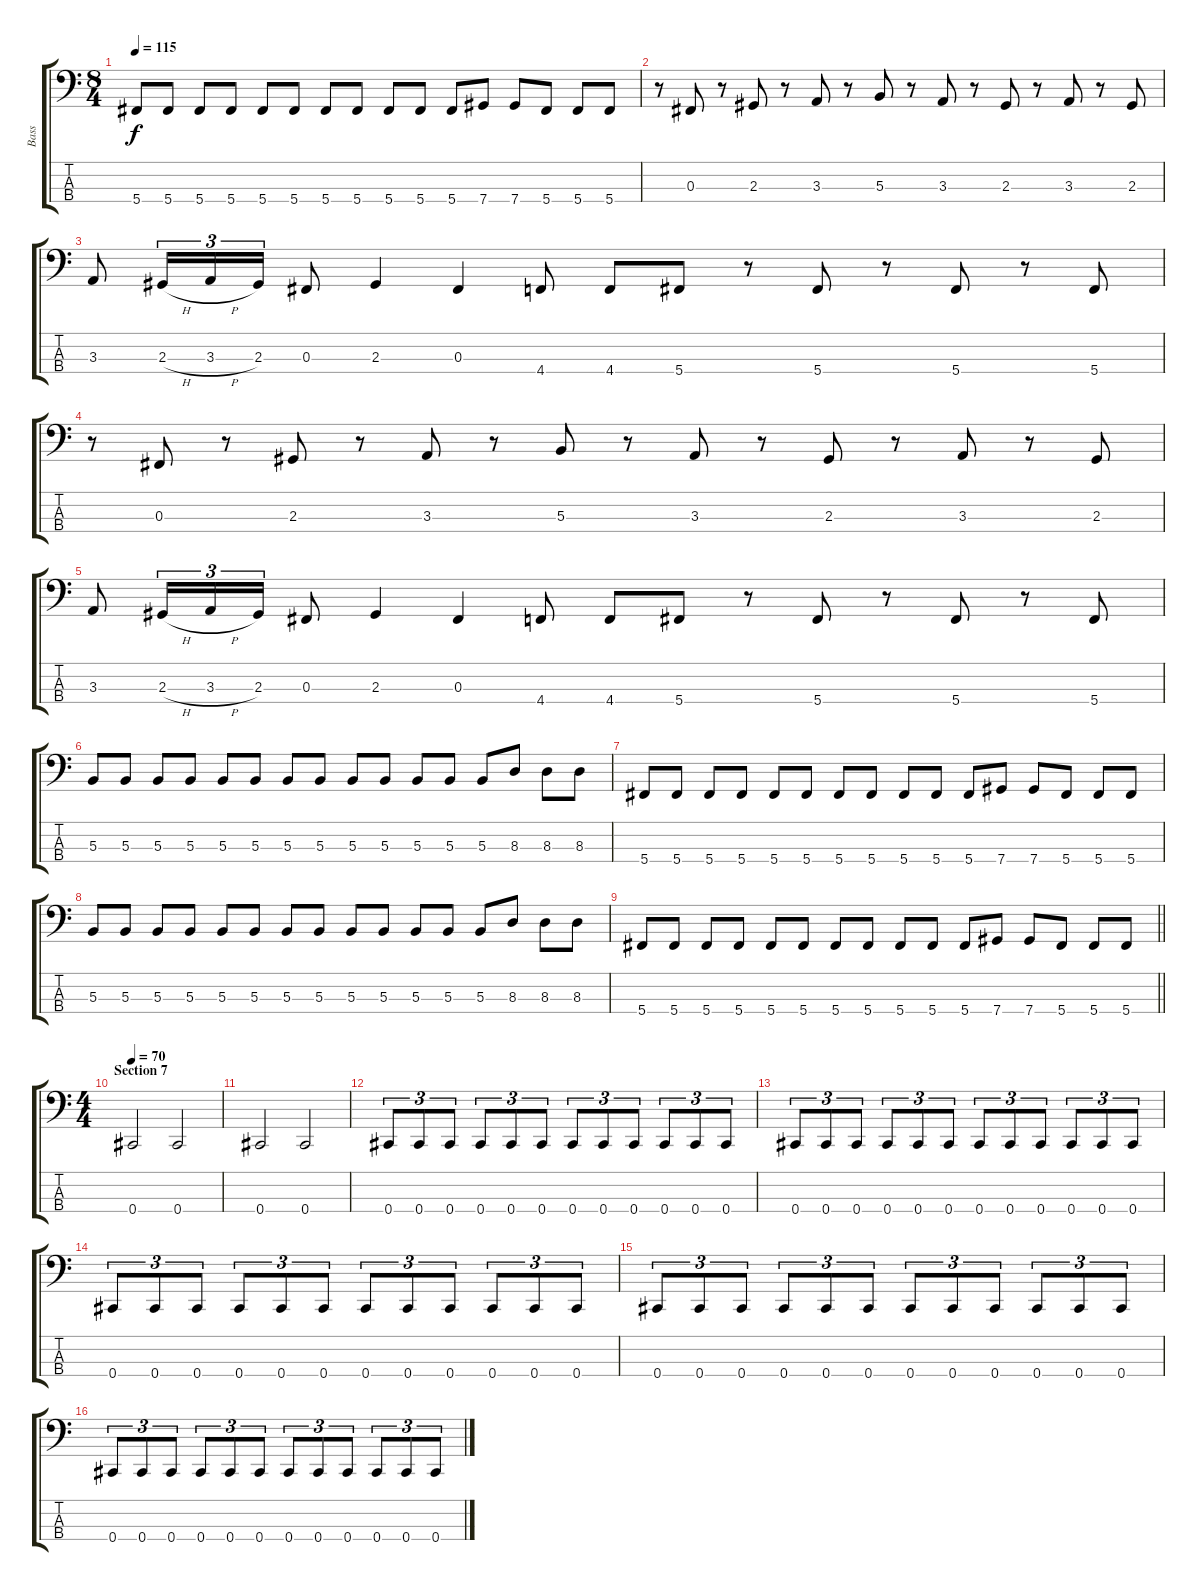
\track ("Bass" "Bass") {instrument electricbasspick}
\staff {score tabs}
\tuning (E2 B1 Gb1 Db1) {hide}
\ts (8 4)
\tempo 115
\clef f4
\ks c
5.4.8{dy f} 5.4.8 5.4.8 5.4.8 5.4.8 5.4.8 5.4.8 5.4.8 5.4.8 5.4.8 5.4.8 7.4.8 7.4.8 5.4.8 5.4.8 5.4.8 |
r.8 0.3.8 r.8 2.3.8 r.8 3.3.8 r.8 5.3.8 r.8 3.3.8 r.8 2.3.8 r.8 3.3.8 r.8 2.3.8 |
3.3.8 2.3{h}.16{tu (3 2)} 3.3{h}.16{tu (3 2)} 2.3.16{tu (3 2)} 0.3.8 2.3.4 0.3.4 4.4.8 4.4.8 5.4.8 r.8 5.4.8 r.8 5.4.8 r.8 5.4.8 |
r.8 0.3.8 r.8 2.3.8 r.8 3.3.8 r.8 5.3.8 r.8 3.3.8 r.8 2.3.8 r.8 3.3.8 r.8 2.3.8 |
3.3.8 2.3{h}.16{tu (3 2)} 3.3{h}.16{tu (3 2)} 2.3.16{tu (3 2)} 0.3.8 2.3.4 0.3.4 4.4.8 4.4.8 5.4.8 r.8 5.4.8 r.8 5.4.8 r.8 5.4.8 |
5.3.8 5.3.8 5.3.8 5.3.8 5.3.8 5.3.8 5.3.8 5.3.8 5.3.8 5.3.8 5.3.8 5.3.8 5.3.8 8.3.8 8.3.8 8.3.8 |
5.4.8 5.4.8 5.4.8 5.4.8 5.4.8 5.4.8 5.4.8 5.4.8 5.4.8 5.4.8 5.4.8 7.4.8 7.4.8 5.4.8 5.4.8 5.4.8 |
5.3.8 5.3.8 5.3.8 5.3.8 5.3.8 5.3.8 5.3.8 5.3.8 5.3.8 5.3.8 5.3.8 5.3.8 5.3.8 8.3.8 8.3.8 8.3.8 |
\barLineRight lightlight
5.4.8 5.4.8 5.4.8 5.4.8 5.4.8 5.4.8 5.4.8 5.4.8 5.4.8 5.4.8 5.4.8 7.4.8 7.4.8 5.4.8 5.4.8 5.4.8 |
\ts (4 4)
\section ("" "Section 7")
\tempo 70
0.4.2 0.4.2 |
0.4.2 0.4.2 |
0.4.8{tu (3 2)} 0.4.8{tu (3 2)} 0.4.8{tu (3 2)} 0.4.8{tu (3 2)} 0.4.8{tu (3 2)} 0.4.8{tu (3 2)} 0.4.8{tu (3 2)} 0.4.8{tu (3 2)} 0.4.8{tu (3 2)} 0.4.8{tu (3 2)} 0.4.8{tu (3 2)} 0.4.8{tu (3 2)} |
0.4.8{tu (3 2)} 0.4.8{tu (3 2)} 0.4.8{tu (3 2)} 0.4.8{tu (3 2)} 0.4.8{tu (3 2)} 0.4.8{tu (3 2)} 0.4.8{tu (3 2)} 0.4.8{tu (3 2)} 0.4.8{tu (3 2)} 0.4.8{tu (3 2)} 0.4.8{tu (3 2)} 0.4.8{tu (3 2)} |
0.4.8{tu (3 2)} 0.4.8{tu (3 2)} 0.4.8{tu (3 2)} 0.4.8{tu (3 2)} 0.4.8{tu (3 2)} 0.4.8{tu (3 2)} 0.4.8{tu (3 2)} 0.4.8{tu (3 2)} 0.4.8{tu (3 2)} 0.4.8{tu (3 2)} 0.4.8{tu (3 2)} 0.4.8{tu (3 2)} |
0.4.8{tu (3 2)} 0.4.8{tu (3 2)} 0.4.8{tu (3 2)} 0.4.8{tu (3 2)} 0.4.8{tu (3 2)} 0.4.8{tu (3 2)} 0.4.8{tu (3 2)} 0.4.8{tu (3 2)} 0.4.8{tu (3 2)} 0.4.8{tu (3 2)} 0.4.8{tu (3 2)} 0.4.8{tu (3 2)} |
0.4.8{tu (3 2)} 0.4.8{tu (3 2)} 0.4.8{tu (3 2)} 0.4.8{tu (3 2)} 0.4.8{tu (3 2)} 0.4.8{tu (3 2)} 0.4.8{tu (3 2)} 0.4.8{tu (3 2)} 0.4.8{tu (3 2)} 0.4.8{tu (3 2)} 0.4.8{tu (3 2)} 0.4.8{tu (3 2)}
